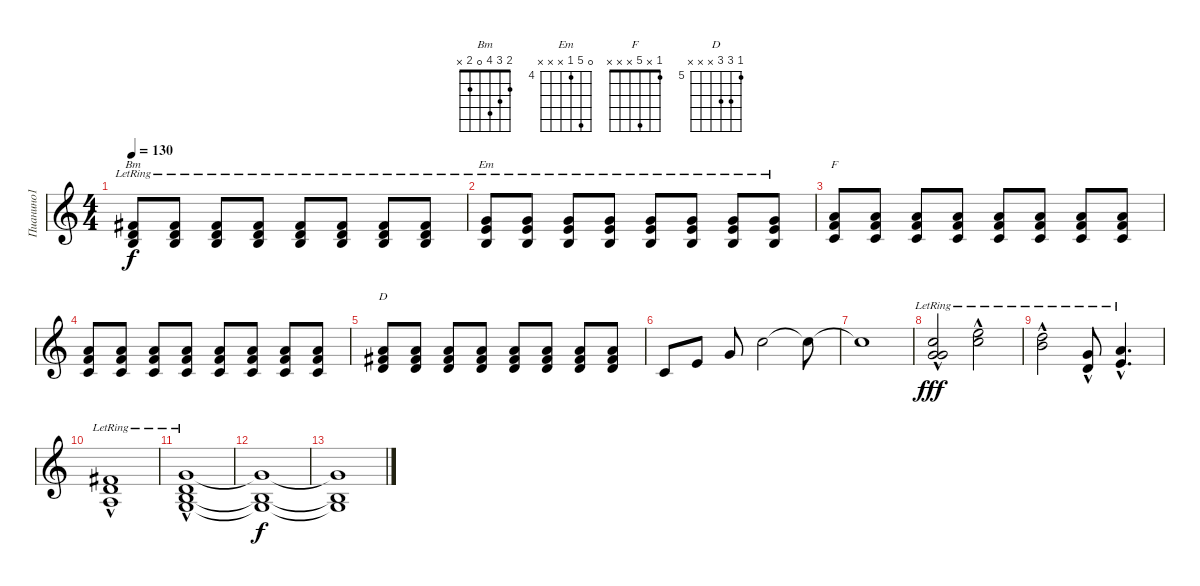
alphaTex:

\track ("Пианино1" "Пианино1") {instrument brightacousticpiano}
\staff {score}
\tuning (E4 B3 G3 D3 A2 E2) {hide}
\chord ("Bm" 2 3 4 0 2 x)
\chord ("Em" 0 8 4 x x x) {firstfret 4}
\chord ("F" 1 x 5 x x x)
\chord ("D" 5 7 7 x x x) {firstfret 5}
\ts (4 4)
\tempo 130
\clef g2
\ks c
(2.1{lr} 0.2{lr} 7.3{lr}).8{ch "Bm" dy f} (2.1{lr} 0.2{lr} 7.3{lr}).8 (2.1{lr} 0.2{lr} 7.3{lr}).8 (2.1{lr} 0.2{lr} 7.3{lr}).8 (2.1{lr} 0.2{lr} 7.3{lr}).8 (2.1{lr} 0.2{lr} 7.3{lr}).8 (2.1{lr} 0.2{lr} 7.3{lr}).8 (2.1{lr} 0.2{lr} 7.3{lr}).8 |
(0.1{lr} 8.2{lr} 4.3{lr}).8{ch "Em"} (0.1{lr} 8.2{lr} 4.3{lr}).8 (0.1{lr} 8.2{lr} 4.3{lr}).8 (0.1{lr} 8.2{lr} 4.3{lr}).8 (0.1{lr} 8.2{lr} 4.3{lr}).8 (0.1{lr} 8.2{lr} 4.3{lr}).8 (0.1{lr} 8.2{lr} 4.3{lr}).8 (0.1{lr} 8.2{lr} 4.3{lr}).8 |
(1.1 10.2 5.3).8{ch "F"} (1.1 10.2 5.3).8 (1.1 10.2 5.3).8 (1.1 10.2 5.3).8 (1.1 10.2 5.3).8 (1.1 10.2 5.3).8 (1.1 10.2 5.3).8 (1.1 10.2 5.3).8 |
(1.1 10.2 5.3).8 (1.1 10.2 5.3).8 (1.1 10.2 5.3).8 (1.1 10.2 5.3).8 (1.1 10.2 5.3).8 (1.1 10.2 5.3).8 (1.1 10.2 5.3).8 (1.1 10.2 5.3).8 |
(5.1 7.2 7.3).8{ch "D"} (5.1 7.2 7.3).8 (5.1 7.2 7.3).8 (5.1 7.2 7.3).8 (5.1 7.2 7.3).8 (5.1 7.2 7.3).8 (5.1 7.2 7.3).8 (5.1 7.2 7.3).8 |
1.2.8 0.1.8 3.1.8 8.1.2 8.1{t}.8 |
8.1{t}.1 |
(8.1{hac lr} 8.2{hac lr} 12.3{hac lr}).2{dy fff} (12.1{hac lr} 13.2{hac lr}).2 |
(10.1{hac lr} 12.2{hac lr}).2 (12.3{hac lr} 12.4{hac lr}).8 (10.2{hac lr} 9.3{hac lr}).4{d} |
(11.3{hac lr} 12.4{hac lr} 12.5{hac lr}).1 |
(3.1{hac lr} 3.2{hac lr} 0.3{hac lr} 9.4).1 |
(3.1{t} 0.3{t} 9.4{t}).1{dy f} |
(3.1{t} 0.3{t} 9.4{t}).1
